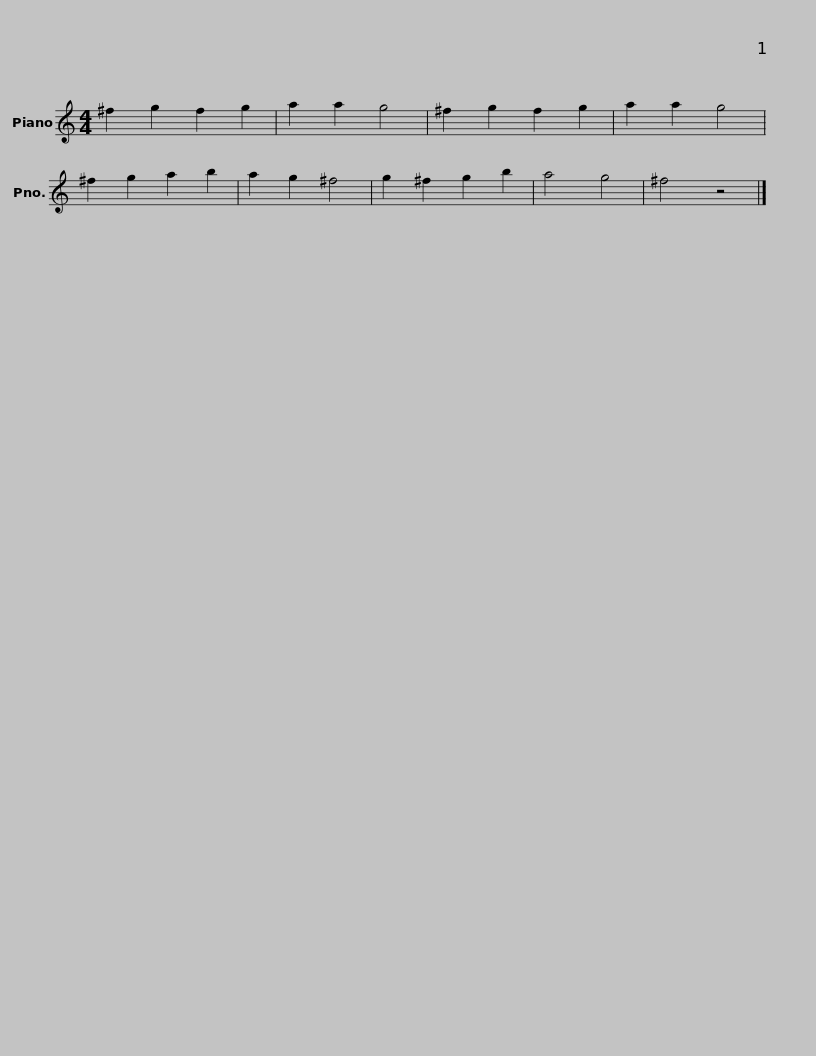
X:1
L:1/8
M:4/4
I:linebreak $
K:C
V:1 treble
V:1
 ^f2 g2 f2 g2 | a2 a2 g4 | ^f2 g2 f2 g2 | a2 a2 g4 | ^f2 g2 a2 b2 | %5
 a2 g2 ^f4 | g2 ^f2 g2 b2 | a4 g4 | ^f4 z4 |] %9
